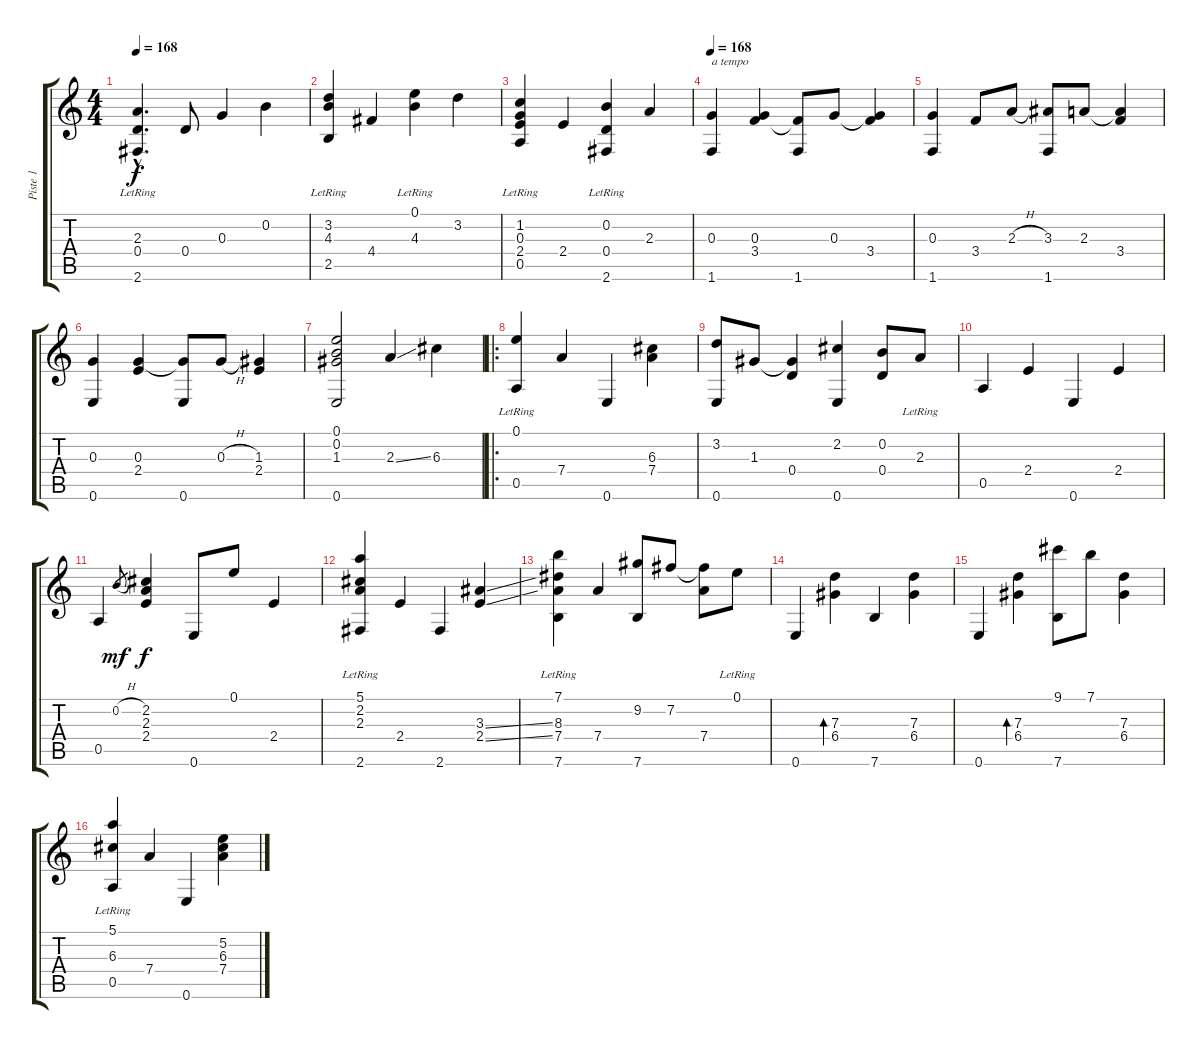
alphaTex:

\track ("Piste 1" "Piste 1") {instrument acousticguitarsteel}
\staff {score tabs}
\tuning (E4 B3 G3 D3 A2 E2) {hide}
\ts (4 4)
\tempo 168
\clef g2
\ks c
(2.3{hac} 0.4{hac} 2.6{hac lr}).4{d dy f} 0.4.8 0.3.4 0.2.4 |
(3.2{lr} 4.3{lr} 2.5).4 4.4.4 (0.1 4.3{lr}).4 3.2.4 |
(1.2{lr} 0.3{lr} 2.4 0.5).4 2.4.4 (0.2 0.4{lr} 2.6{lr}).4 2.3.4 |
\tempo 168
(0.3 1.6).4{txt "a tempo"} (0.3 3.4).4 (3.4{t} 1.6).8 0.3.8 (0.3{t} 3.4).4 |
(0.3 1.6).4 3.4.8 2.3{h}.8 (3.3 1.6).8 2.3.8 (2.3{t} 3.4).4 |
(0.3 0.6).4 (0.3 2.4).4 (0.3{t} 0.6).8 0.3{h}.8 (1.3 2.4).4 |
(0.1 0.2 1.3 0.6).2 2.3{ss}.4 6.3.4 |
\ro
(0.1{lr} 0.5).4 7.4.4 0.6.4 (6.3 7.4).4 |
(3.2 0.6).8 1.3.8 (1.3{t} 0.4).4 (2.2 0.6).4 (0.2 0.4).8 2.3{lr}.8 |
0.5.4 2.4.4 0.6.4 2.4.4 |
0.5.4 0.2{h}.8{gr dy mf} (2.2 2.3 2.4).4{dy f} 0.6.8 0.1.8 2.4.4 |
(5.1{lr} 2.2{lr} 2.3{lr} 2.6).4 2.4.4 2.6.4 (3.3{ss} 2.4{ss}).4 |
(7.1{lr} 8.3{lr} 7.4 7.6).4 7.4.4 (9.2 7.6).8 7.2.8 (7.2{t} 7.4).8 0.1{lr}.8 |
0.6.4 (7.3 6.4).4{bd 240} 7.6.4 (7.3 6.4).4 |
0.6.4 (7.3 6.4).4{bd 240} (9.1 7.6).8 7.1.8 (7.3 6.4).4 |
(5.1{lr} 6.3{lr} 0.5).4 7.4.4 0.6.4 (5.2 6.3 7.4).4
